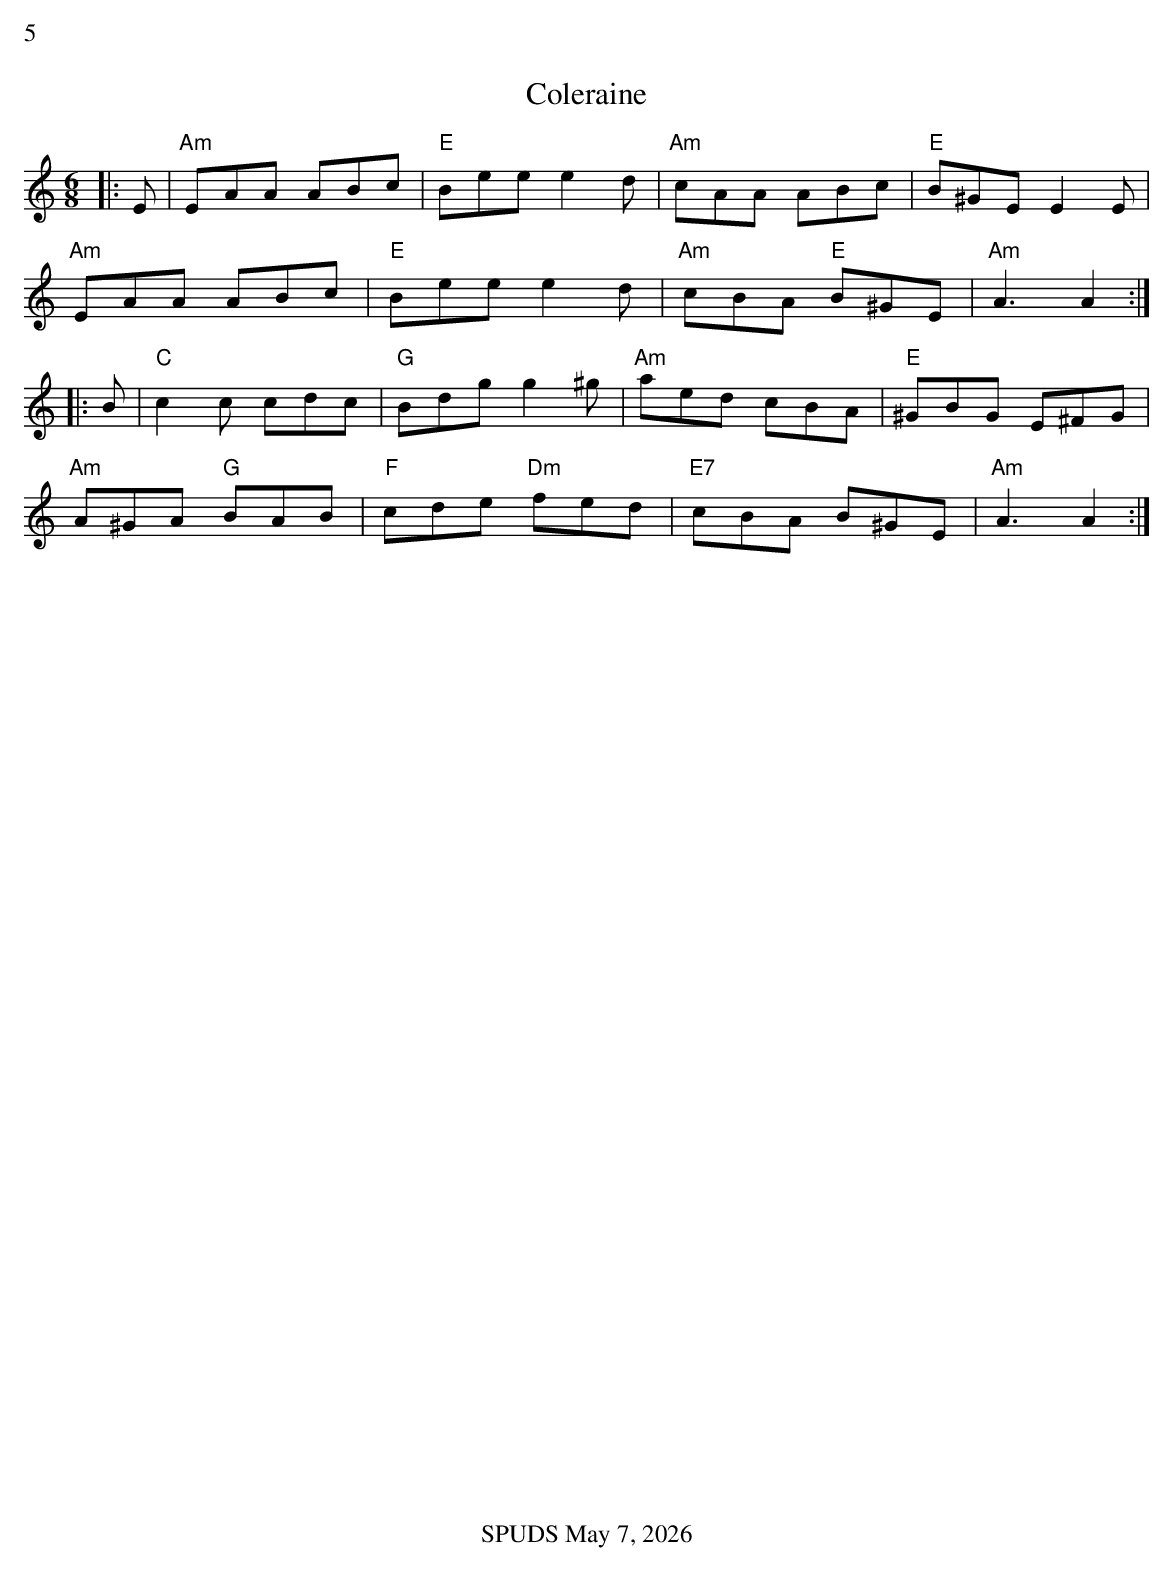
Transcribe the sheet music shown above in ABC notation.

X:1
%%text 5
T: Coleraine
M: 6/8
L: 1/8
K: Am
|:E | "Am"EAA ABc | "E"Bee e2d | "Am"cAA ABc | "E"B^GE E2E |
"Am"EAA ABc | "E"Bee e2d | "Am"cBA "E"B^GE | "Am"A3 A2 :|
|:B | "C"c2c cdc | "G"Bdg g2^g | "Am"aed cBA | "E"^GBG E^FG |
"Am"A^GA "G"BAB | "F"cde "Dm"fed | "E7"cBA B^GE | "Am"A3 A2 :|
